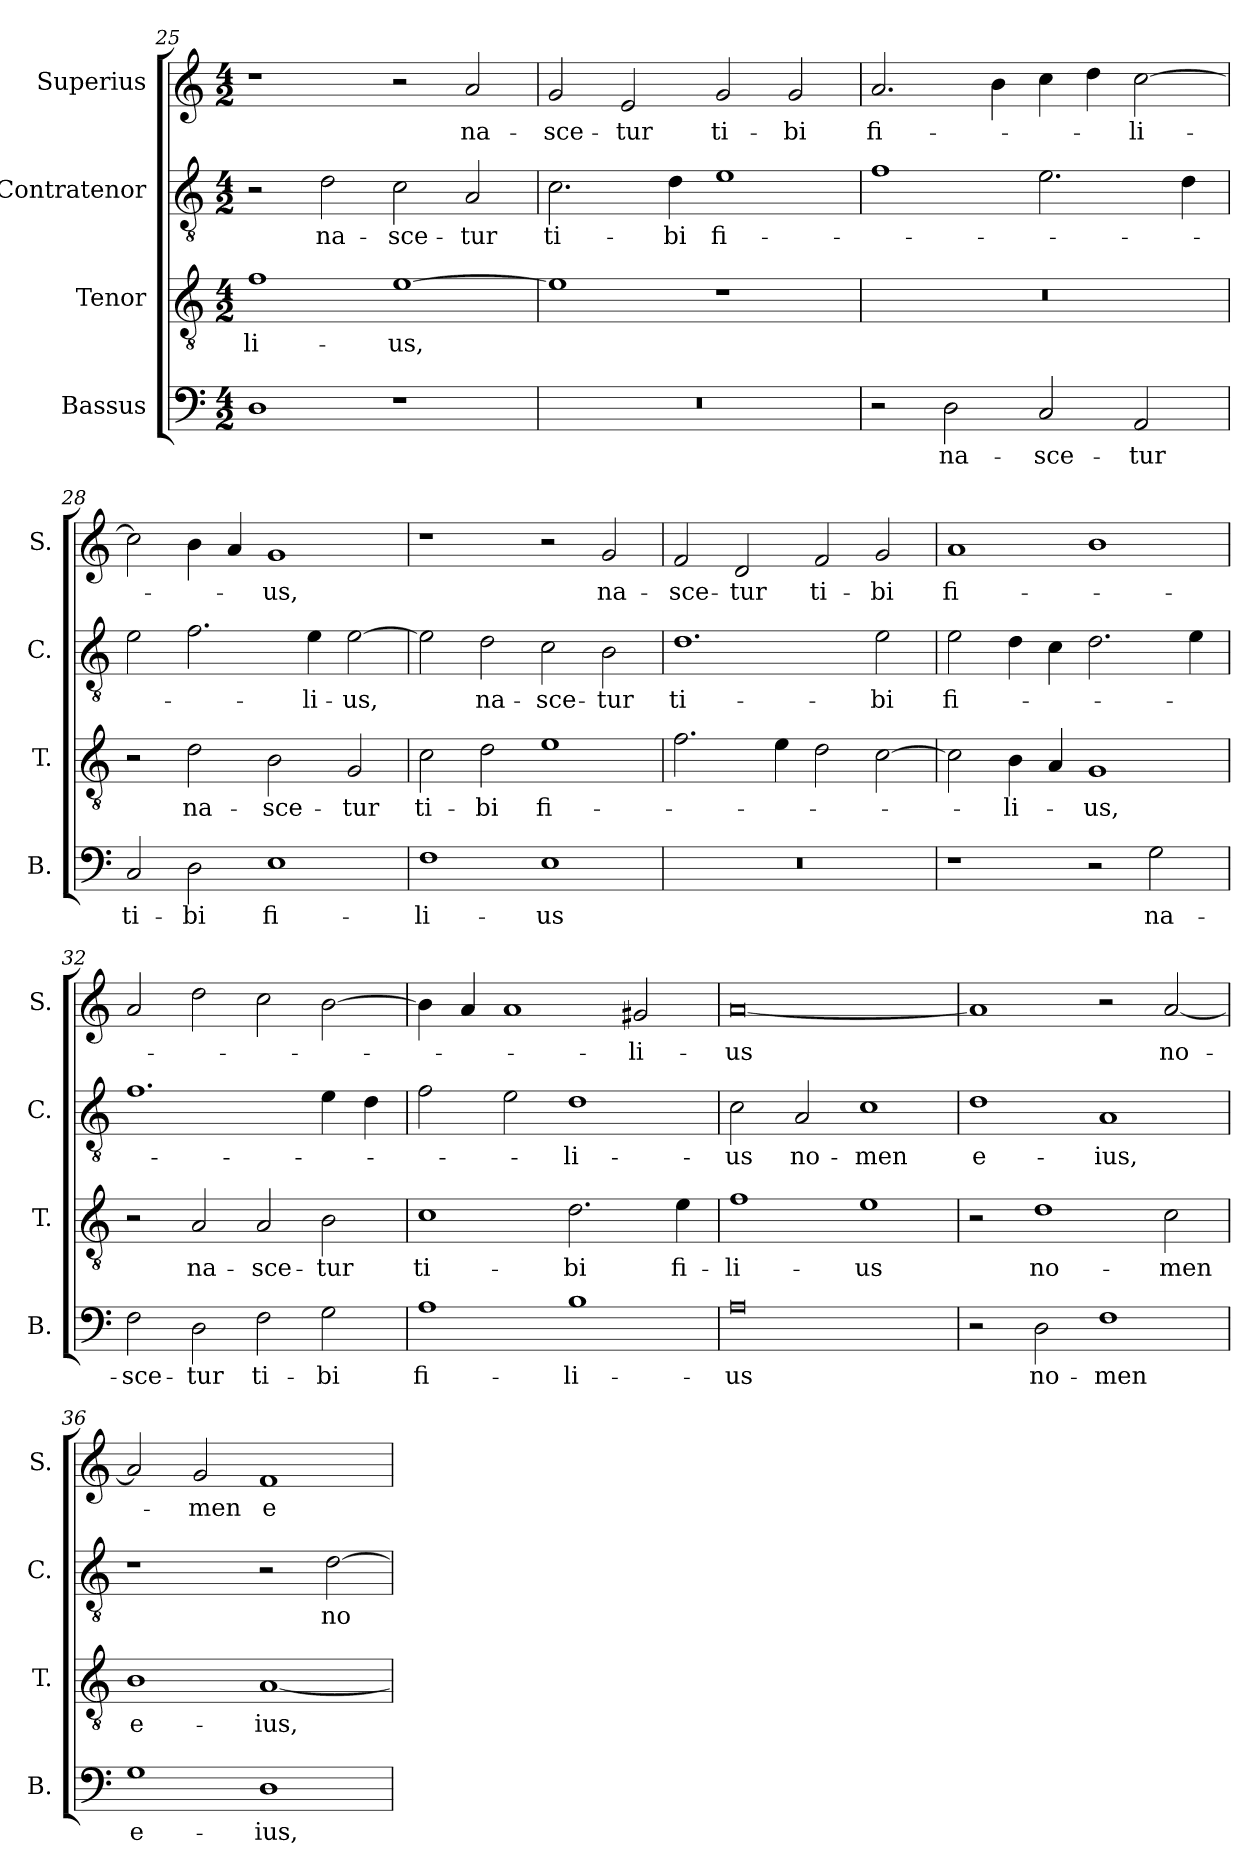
**kern	**text	**kern	**text	**kern	**text	**kern	**text
*part4	*part4	*part3	*part3	*part2	*part2	*part1	*part1
*staff4	*staff4	*staff3	*staff3	*staff2	*staff2	*staff1	*staff1
*I"Bassus	*	*I"Tenor	*	*I"Contratenor	*	*I"Superius	*
*I'B.	*	*I'T.	*	*I'C.	*	*I'S.	*
*clefF4	*	*clefGv2	*	*clefGv2	*	*clefG2	*
*k[]	*	*k[]	*	*k[]	*	*k[]	*
*M4/2	*	*M4/2	*	*M4/2	*	*M4/2	*
=25	=25	=25	=25	=25	=25	=25	=25
!	!	!	!LO:LY:b	!	!	!	!
1D	.	1f	-li-	2r	.	1r	.
!	!	!	!	!	!LO:LY:b	!	!
.	.	.	.	2d\	na-	.	.
!	!	!	!LO:LY:b	!	!LO:LY:b	!	!
1r	.	[1e	-us,	2c\	-sce-	2r	.
!	!	!	!	!	!LO:LY:b	!	!LO:LY:b
.	.	.	.	2A/	-tur	2a/	na-
=26	=26	=26	=26	=26	=26	=26	=26
!	!	!	!	!	!LO:LY:b	!	!LO:LY:b
0r	.	1e]	.	2.c\	ti-	2g/	-sce-
!	!	!	!	!	!	!	!LO:LY:b
.	.	.	.	.	.	2e/	-tur
!	!	!	!	!	!LO:LY:b	!	!
.	.	.	.	4d\	-bi	.	.
!	!	!	!	!	!LO:LY:b	!	!LO:LY:b
.	.	1r	.	1e	fi-	2g/	ti-
!	!	!	!	!	!	!	!LO:LY:b
.	.	.	.	.	.	2g/	-bi
!!LO:LB:g=z
=27	=27	=27	=27	=27	=27	=27	=27
!	!	!	!	!	!	!	!LO:LY:b
2r	.	0r	.	1f	.	2.a/	fi-
!	!LO:LY:b	!	!	!	!	!	!
2D\	na-	.	.	.	.	.	.
.	.	.	.	.	.	4b\	.
!	!LO:LY:b	!	!	!	!	!	!
2C/	-sce-	.	.	2.e\	.	4cc\	.
.	.	.	.	.	.	4dd\	.
!	!LO:LY:b	!	!	!	!	!	!LO:LY:b
2AA/	-tur	.	.	.	.	[2cc\	-li-
.	.	.	.	4d\	.	.	.
=28	=28	=28	=28	=28	=28	=28	=28
!	!LO:LY:b	!	!	!	!	!	!
2C/	ti-	2r	.	2e\	.	2cc\]	.
!	!LO:LY:b	!	!LO:LY:b	!	!	!	!
2D\	-bi	2d\	na-	2.f\	.	4b\	.
.	.	.	.	.	.	4a/	.
!	!LO:LY:b	!	!LO:LY:b	!	!	!	!LO:LY:b
1E	fi-	2B\	-sce-	.	.	1g	-us,
!	!	!	!	!	!LO:LY:b	!	!
.	.	.	.	4e\	-li-	.	.
!	!	!	!LO:LY:b	!	!LO:LY:b	!	!
.	.	2G/	-tur	[2e\	-us,	.	.
=29	=29	=29	=29	=29	=29	=29	=29
!	!LO:LY:b	!	!LO:LY:b	!	!	!	!
1F	-li-	2c\	ti-	2e\]	.	1r	.
!	!	!	!LO:LY:b	!	!LO:LY:b	!	!
.	.	2d\	-bi	2d\	na-	.	.
!	!LO:LY:b	!	!LO:LY:b	!	!LO:LY:b	!	!
1E	-us	1e	fi-	2c\	-sce-	2r	.
!	!	!	!	!	!LO:LY:b	!	!LO:LY:b
.	.	.	.	2B\	-tur	2g/	na-
=30	=30	=30	=30	=30	=30	=30	=30
!	!	!	!	!	!LO:LY:b	!	!LO:LY:b
0r	.	2.f\	.	1.d	ti-	2f/	-sce-
!	!	!	!	!	!	!	!LO:LY:b
.	.	.	.	.	.	2d/	-tur
.	.	4e\	.	.	.	.	.
!	!	!	!	!	!	!	!LO:LY:b
.	.	2d\	.	.	.	2f/	ti-
!	!	!	!	!	!LO:LY:b	!	!LO:LY:b
.	.	[2c\	.	2e\	-bi	2g/	-bi
=31	=31	=31	=31	=31	=31	=31	=31
!	!	!	!	!	!LO:LY:b	!	!LO:LY:b
1r	.	2c\]	.	2e\	fi-	1a	fi-
!	!	!	!LO:LY:b	!	!	!	!
.	.	4B\	-li-	4d\	.	.	.
.	.	4A/	.	4c\	.	.	.
!	!	!	!LO:LY:b	!	!	!	!
2r	.	1G	-us,	2.d\	.	1b	.
!	!LO:LY:b	!	!	!	!	!	!
2G\	na-	.	.	.	.	.	.
.	.	.	.	4e\	.	.	.
!!LO:PB:g=z
=32	=32	=32	=32	=32	=32	=32	=32
!	!LO:LY:b	!	!	!	!	!	!
2F\	-sce-	2r	.	1.f	.	2a/	.
!	!LO:LY:b	!	!LO:LY:b	!	!	!	!
2D\	-tur	2A/	na-	.	.	2dd\	.
!	!LO:LY:b	!	!LO:LY:b	!	!	!	!
2F\	ti-	2A/	-sce-	.	.	2cc\	.
!	!LO:LY:b	!	!LO:LY:b	!	!	!	!
2G\	-bi	2B\	-tur	4e\	.	[2b\	.
.	.	.	.	4d\	.	.	.
=33	=33	=33	=33	=33	=33	=33	=33
!	!LO:LY:b	!	!LO:LY:b	!	!	!	!
1A	fi-	1c	ti-	2f\	.	4b\]	.
.	.	.	.	.	.	4a/	.
.	.	.	.	2e\	.	1a	.
!	!LO:LY:b	!	!LO:LY:b	!	!LO:LY:b	!	!
1B	-li-	2.d\	-bi	1d	-li-	.	.
!	!	!	!	!	!	!	!LO:LY:b
.	.	.	.	.	.	2g#X/	-li-
!	!	!	!LO:LY:b	!	!	!	!
.	.	4e\	fi-	.	.	.	.
=34	=34	=34	=34	=34	=34	=34	=34
!	!LO:LY:b	!	!LO:LY:b	!	!LO:LY:b	!	!LO:LY:b
0A	-us	1f	-li-	2c\	-us	[0a	-us
!	!	!	!	!	!LO:LY:b	!	!
.	.	.	.	2A/	no-	.	.
!	!	!	!LO:LY:b	!	!LO:LY:b	!	!
.	.	1e	-us	1c	-men	.	.
=35	=35	=35	=35	=35	=35	=35	=35
!	!	!	!	!	!LO:LY:b	!	!
2r	.	2r	.	1d	e-	1a]	.
!	!LO:LY:b	!	!LO:LY:b	!	!	!	!
2D\	no-	1d	no-	.	.	.	.
!	!LO:LY:b	!	!	!	!LO:LY:b	!	!
1F	-men	.	.	1A	-ius,	2r	.
!	!	!	!LO:LY:b	!	!	!	!LO:LY:b
.	.	2c\	-men	.	.	[2a/	no-
=36	=36	=36	=36	=36	=36	=36	=36
!	!LO:LY:b	!	!LO:LY:b	!	!	!	!
1G	e-	1B	e-	1r	.	2a/]	.
!	!	!	!	!	!	!	!LO:LY:b
.	.	.	.	.	.	2g/	-men
!	!LO:LY:b	!	!LO:LY:b	!	!	!	!LO:LY:b
1D	-ius,	[1A	-ius,	2r	.	1f	e-
!	!	!	!	!	!LO:LY:b	!	!
.	.	.	.	[2d\	no-	.	.
=	=	=	=	=	=	=	=
*-	*-	*-	*-	*-	*-	*-	*-
